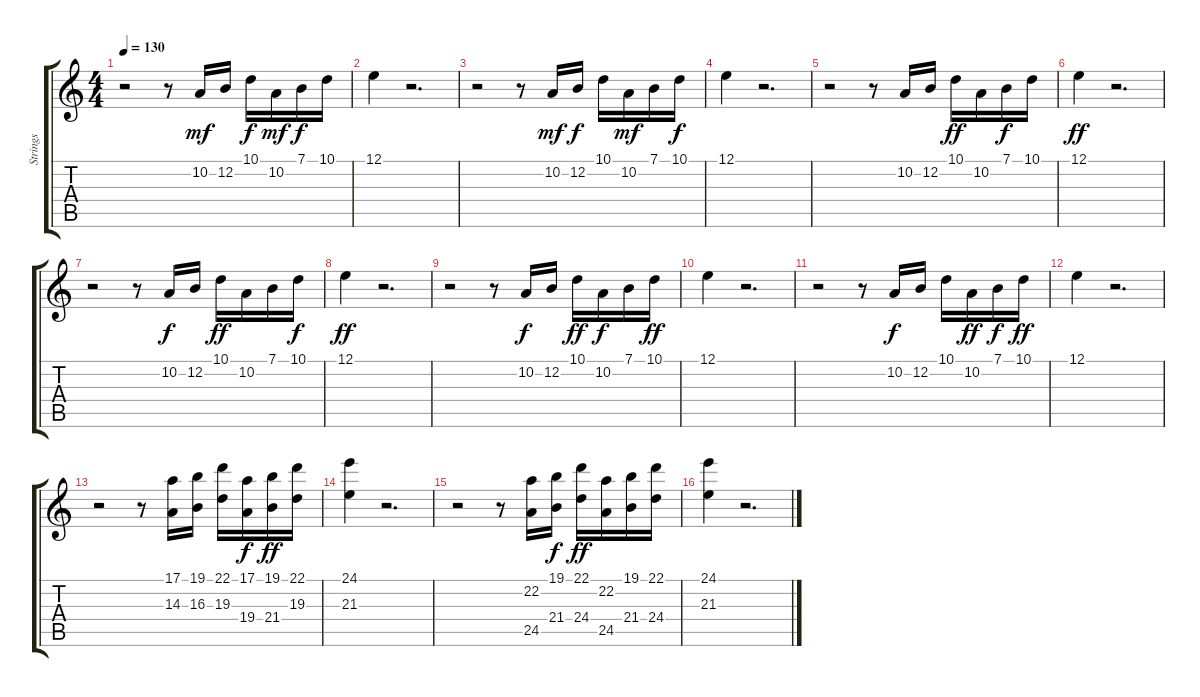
\track ("Strings" "Strings") {instrument stringensemble1}
\staff {score tabs}
\tuning (E4 B3 G3 D3 A2 E2) {hide}
\ts (4 4)
\tempo 130
\clef g2
\ks c
r.2{dy f} r.8 10.2.16{dy mf} 12.2.16 10.1.16{dy f} 10.2.16{dy mf} 7.1.16{dy f} 10.1.16 |
12.1.4 r.2{d} |
r.2 r.8 10.2.16{dy mf} 12.2.16{dy f} 10.1.16 10.2.16{dy mf} 7.1.16 10.1.16{dy f} |
12.1.4 r.2{d} |
r.2 r.8 10.2.16 12.2.16 10.1.16{dy ff} 10.2.16 7.1.16{dy f} 10.1.16 |
12.1.4{dy ff} r.2{d} |
r.2 r.8 10.2.16{dy f} 12.2.16 10.1.16{dy ff} 10.2.16 7.1.16 10.1.16{dy f} |
12.1.4{dy ff} r.2{d} |
r.2 r.8 10.2.16{dy f} 12.2.16 10.1.16{dy ff} 10.2.16{dy f} 7.1.16 10.1.16{dy ff} |
12.1.4 r.2{d} |
r.2 r.8 10.2.16{dy f} 12.2.16 10.1.16 10.2.16{dy ff} 7.1.16{dy f} 10.1.16{dy ff} |
12.1.4 r.2{d} |
r.2 r.8 (17.1 14.3).16 (19.1 16.3).16 (22.1 19.3).16 (17.1 19.4).16{dy f} (19.1 21.4).16{dy ff} (22.1 19.3).16 |
(24.1 21.3).4 r.2{d} |
r.2 r.8 (22.2 24.5).16 (19.1 21.4).16{dy f} (22.1 24.4).16{dy ff} (22.2 24.5).16 (19.1 21.4).16 (22.1 24.4).16 |
(24.1 21.3).4 r.2{d}
